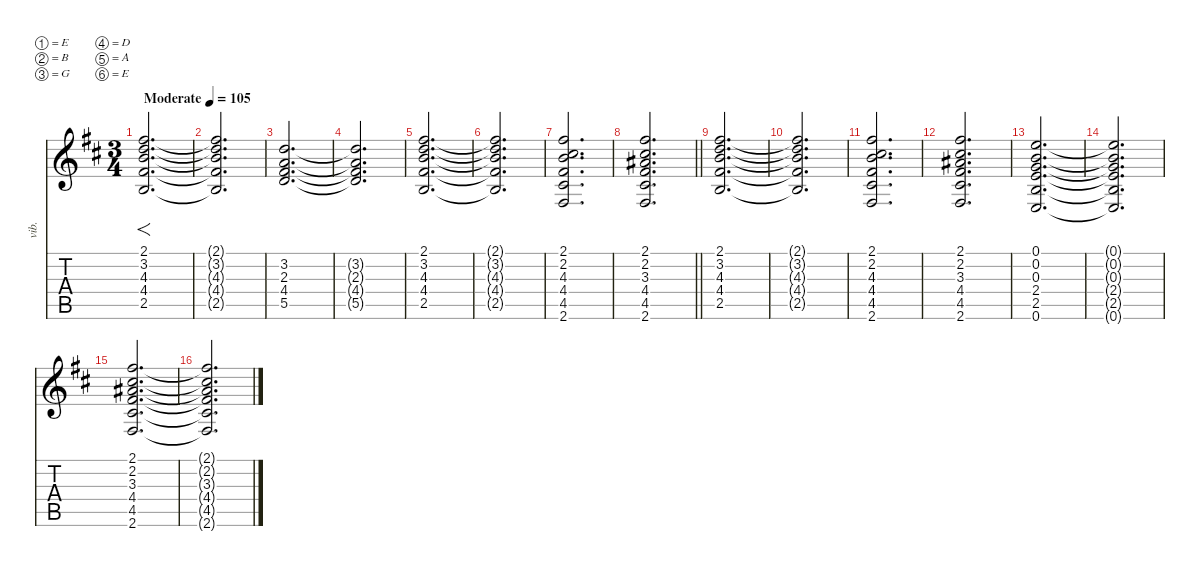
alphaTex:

\defaultSystemsLayout 4
\hideDynamics
\bracketExtendMode nobrackets
\track ("Key Lead" "vib.") {instrument vibraphone}
\staff {score tabs}
\tuning (E5 B4 G4 D4 A3 E3)
\ts (3 4)
\beaming (8 2 2 2)
\section ("" "")
\tempo (105 "Moderate")
\clef g2
\ks bminor
(2.1{acc #} 3.2{acc forcenatural} 4.3{acc forcenatural} 4.4{acc #} 2.5{acc forcenatural}).2{f d dy f instrument vibraphone} |
(2.1{t acc #} 3.2{t acc forcenatural} 4.3{t acc forcenatural} 4.4{t acc #} 2.5{t acc forcenatural}).2{d} |
(3.2{acc forcenatural} 2.3{acc forcenatural} 4.4{acc #} 5.5{acc forcenatural}).2{d} |
(3.2{t acc forcenatural} 2.3{t acc forcenatural} 4.4{t acc #} 5.5{t acc forcenatural}).2{d} |
(2.1{acc #} 3.2{acc forcenatural} 4.3{acc forcenatural} 4.4{acc #} 2.5{acc forcenatural}).2{d} |
(2.1{t acc #} 3.2{t acc forcenatural} 4.3{t acc forcenatural} 4.4{t acc #} 2.5{t acc forcenatural}).2{d} |
(2.1{acc #} 2.2{acc #} 4.3{acc forcenatural} 4.4{acc #} 4.5{acc #} 2.6{acc #}).2{d} |
\barLineRight lightlight
(2.1{acc #} 2.2{acc #} 3.3{acc #} 4.4{acc #} 4.5{acc #} 2.6{acc #}).2{d} |
\section ("" "")
(2.1{acc #} 3.2{acc forcenatural} 4.3{acc forcenatural} 4.4{acc #} 2.5{acc forcenatural}).2{d} |
(2.1{t acc #} 3.2{t acc forcenatural} 4.3{t acc forcenatural} 4.4{t acc #} 2.5{t acc forcenatural}).2{d} |
(2.1{acc #} 2.2{acc #} 4.3{acc forcenatural} 4.4{acc #} 4.5{acc #} 2.6{acc #}).2{d} |
(2.1{acc #} 2.2{acc #} 3.3{acc #} 4.4{acc #} 4.5{acc #} 2.6{acc #}).2{d} |
(0.1{acc forcenatural} 0.2{acc forcenatural} 0.3{acc forcenatural} 2.4{acc forcenatural} 2.5{acc forcenatural} 0.6{acc forcenatural}).2{d} |
(0.1{t acc forcenatural} 0.2{t acc forcenatural} 0.3{t acc forcenatural} 2.4{t acc forcenatural} 2.5{t acc forcenatural} 0.6{t acc forcenatural}).2{d} |
(2.1{acc #} 2.2{acc #} 3.3{acc #} 4.4{acc #} 4.5{acc #} 2.6{acc #}).2{d} |
(2.1{t acc #} 2.2{t acc #} 3.3{t acc #} 4.4{t acc #} 4.5{t acc #} 2.6{t acc #}).2{d}
